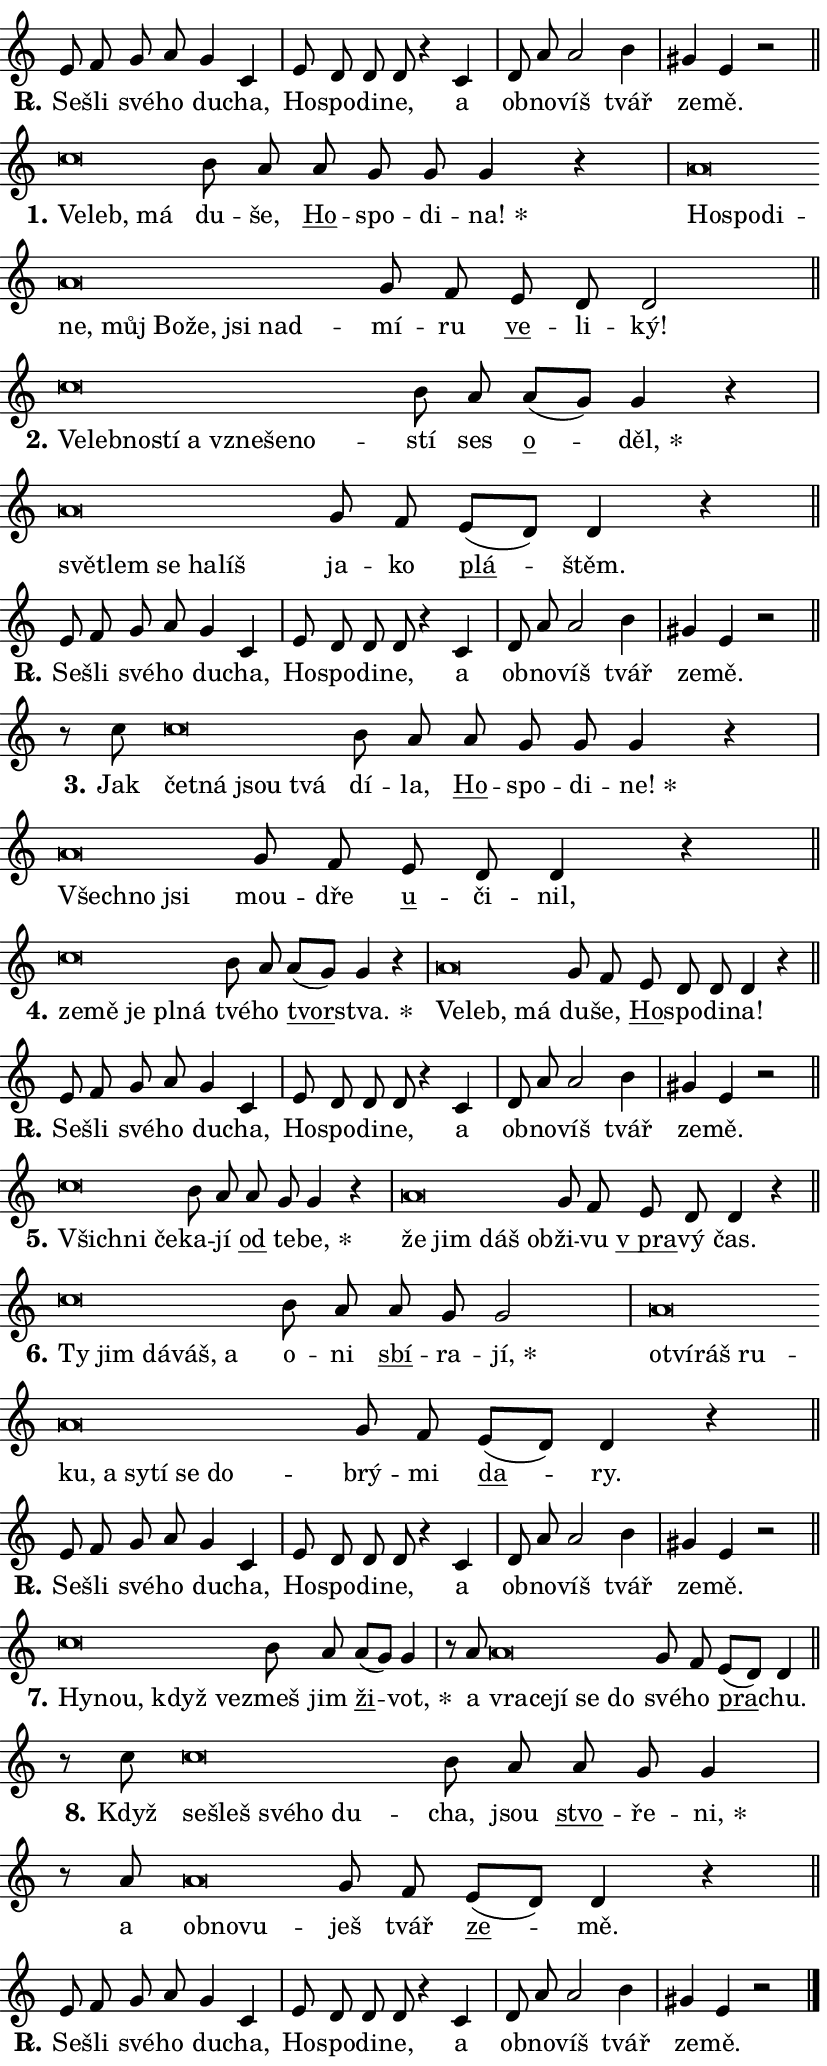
\version "2.24.0"
\header { tagline = "" }
\paper {
  indent = 0\cm
  top-margin = 0\cm
  right-margin = 0.13\cm % to fit lyric hyphens
  bottom-margin = 0\cm
  left-margin = 0\cm
  paper-width = 14\cm
  page-breaking = #ly:one-page-breaking
  system-system-spacing.basic-distance = #11
  score-system-spacing.basic-distance = #11
  ragged-last = ##f
}


%% Author: Thomas Morley
%% https://lists.gnu.org/archive/html/lilypond-user/2020-05/msg00002.html
#(define (line-position grob)
"Returns position of @var[grob} in current system:
   @code{'start}, if at first time-step
   @code{'end}, if at last time-step
   @code{'middle} otherwise
"
  (let* ((col (ly:item-get-column grob))
         (ln (ly:grob-object col 'left-neighbor))
         (rn (ly:grob-object col 'right-neighbor))
         (col-to-check-left (if (ly:grob? ln) ln col))
         (col-to-check-right (if (ly:grob? rn) rn col))
         (break-dir-left
           (and
             (ly:grob-property col-to-check-left 'non-musical #f)
             (ly:item-break-dir col-to-check-left)))
         (break-dir-right
           (and
             (ly:grob-property col-to-check-right 'non-musical #f)
             (ly:item-break-dir col-to-check-right))))
        (cond ((eqv? 1 break-dir-left) 'start)
              ((eqv? -1 break-dir-right) 'end)
              (else 'middle))))

#(define (tranparent-at-line-position vctor)
  (lambda (grob)
  "Relying on @code{line-position} select the relevant enry from @var{vctor}.
Used to determine transparency,"
    (case (line-position grob)
      ((end) (not (vector-ref vctor 0)))
      ((middle) (not (vector-ref vctor 1)))
      ((start) (not (vector-ref vctor 2))))))

noteHeadBreakVisibility =
#(define-music-function (break-visibility)(vector?)
"Makes @code{NoteHead}s transparent relying on @var{break-visibility}"
#{
  \override NoteHead.transparent =
    #(tranparent-at-line-position break-visibility)
#})

#(define delete-ledgers-for-transparent-note-heads
  (lambda (grob)
    "Reads whether a @code{NoteHead} is transparent.
If so this @code{NoteHead} is removed from @code{'note-heads} from
@var{grob}, which is supposed to be @code{LedgerLineSpanner}.
As a result ledgers are not printed for this @code{NoteHead}"
    (let* ((nhds-array (ly:grob-object grob 'note-heads))
           (nhds-list
             (if (ly:grob-array? nhds-array)
                 (ly:grob-array->list nhds-array)
                 '()))
           ;; Relies on the transparent-property being done before
           ;; Staff.LedgerLineSpanner.after-line-breaking is executed.
           ;; This is fragile ...
           (to-keep
             (remove
               (lambda (nhd)
                 (ly:grob-property nhd 'transparent #f))
               nhds-list)))
      ;; TODO find a better method to iterate over grob-arrays, similiar
      ;; to filter/remove etc for lists
      ;; For now rebuilt from scratch
      (set! (ly:grob-object grob 'note-heads)  '())
      (for-each
        (lambda (nhd)
          (ly:pointer-group-interface::add-grob grob 'note-heads nhd))
        to-keep))))

squashNotes = {
  \override NoteHead.X-extent = #'(-0.2 . 0.2)
  \override NoteHead.Y-extent = #'(-0.75 . 0)
  \override NoteHead.stencil =
    #(lambda (grob)
       (let ((pos (ly:grob-property grob 'staff-position)))
         (begin
           (if (< pos -7) (display "ERROR: Lower brevis then expected\n") (display ""))
           (if (<= pos -6) ly:text-interface::print ly:note-head::print))))
}
unSquashNotes = {
  \revert NoteHead.X-extent
  \revert NoteHead.Y-extent
  \revert NoteHead.stencil
}

hideNotes = \noteHeadBreakVisibility #begin-of-line-visible
unHideNotes = \noteHeadBreakVisibility #all-visible

% work-around for resetting accidentals
% https://lilypond.org/doc/v2.23/Documentation/notation/displaying-rhythms#unmetered-music
cadenzaMeasure = {
  \cadenzaOff
  \partial 1024 s1024
  \cadenzaOn
}

#(define-markup-command (accent layout props text) (markup?)
  "Underline accented syllable"
  (interpret-markup layout props
    #{\markup \override #'(offset . 4.3) \underline { #text }#}))

responsum = \markup \concat {
  "R" \hspace #-1.05 \path #0.1 #'((moveto 0 0.07) (lineto 0.9 0.8)) \hspace #0.05 "."
}

spaceSize = #0.6828661417322834 % exact space size for TeX Gyre Schola

\layout {
  \context {
    \Staff
    \remove "Time_signature_engraver"
    \override LedgerLineSpanner.after-line-breaking = #delete-ledgers-for-transparent-note-heads
  }
  \context {
    \Lyrics {
      \override LyricSpace.minimum-distance = \spaceSize
      \override LyricText.font-name = #"TeX Gyre Schola"
      \override LyricText.font-size = 1
      \override StanzaNumber.font-name = #"TeX Gyre Schola Bold"
      \override StanzaNumber.font-size = 1
    }
  }
  \context {
    \Score 
    \override NoteHead.text =
      #(lambda (grob) 
        (let ((pos (ly:grob-property grob 'staff-position)))
          #{\markup {
            \combine
              \halign #-0.55 \raise #(if (= pos -6) 0 0.5) \override #'(thickness . 2) \draw-line #'(3.2 . 0)
              \musicglyph "noteheads.sM1"
          }#}))
  }
}

% magnetic-lyrics.ily
%
%   written by
%     Jean Abou Samra <jean@abou-samra.fr>
%     Werner Lemberg <wl@gnu.org>
%
%   adapted by
%     Jiri Hon <jiri.hon@gmail.com>
%
% Version 2022-Apr-15

% https://www.mail-archive.com/lilypond-user@gnu.org/msg149350.html

#(define (Left_hyphen_pointer_engraver context)
   "Collect syllable-hyphen-syllable occurrences in lyrics and store
them in properties.  This engraver only looks to the left.  For
example, if the lyrics input is @code{foo -- bar}, it does the
following.

@itemize @bullet
@item
Set the @code{text} property of the @code{LyricHyphen} grob between
@q{foo} and @q{bar} to @code{foo}.

@item
Set the @code{left-hyphen} property of the @code{LyricText} grob with
text @q{foo} to the @code{LyricHyphen} grob between @q{foo} and
@q{bar}.
@end itemize

Use this auxiliary engraver in combination with the
@code{lyric-@/text::@/apply-@/magnetic-@/offset!} hook."
   (let ((hyphen #f)
         (text #f))
     (make-engraver
      (acknowledgers
       ((lyric-syllable-interface engraver grob source-engraver)
        (set! text grob)))
      (end-acknowledgers
       ((lyric-hyphen-interface engraver grob source-engraver)
        ;(when (not (grob::has-interface grob 'lyric-space-interface))
          (set! hyphen grob)));)
      ((stop-translation-timestep engraver)
       (when (and text hyphen)
         (ly:grob-set-object! text 'left-hyphen hyphen))
       (set! text #f)
       (set! hyphen #f)))))

#(define (lyric-text::apply-magnetic-offset! grob)
   "If the space between two syllables is less than the value in
property @code{LyricText@/.details@/.squash-threshold}, move the right
syllable to the left so that it gets concatenated with the left
syllable.

Use this function as a hook for
@code{LyricText@/.after-@/line-@/breaking} if the
@code{Left_@/hyphen_@/pointer_@/engraver} is active."
   (let ((hyphen (ly:grob-object grob 'left-hyphen #f)))
     (when hyphen
       (let ((left-text (ly:spanner-bound hyphen LEFT)))
         (when (grob::has-interface left-text 'lyric-syllable-interface)
           (let* ((common (ly:grob-common-refpoint grob left-text X))
                  (this-x-ext (ly:grob-extent grob common X))
                  (left-x-ext
                   (begin
                     ;; Trigger magnetism for left-text.
                     (ly:grob-property left-text 'after-line-breaking)
                     (ly:grob-extent left-text common X)))
                  ;; `delta` is the gap width between two syllables.
                  (delta (- (interval-start this-x-ext)
                            (interval-end left-x-ext)))
                  (details (ly:grob-property grob 'details))
                  (threshold (assoc-get 'squash-threshold details 0.2)))
             (when (< delta threshold)
               (let* (;; We have to manipulate the input text so that
                      ;; ligatures crossing syllable boundaries are not
                      ;; disabled.  For languages based on the Latin
                      ;; script this is essentially a beautification.
                      ;; However, for non-Western scripts it can be a
                      ;; necessity.
                      (lt (ly:grob-property left-text 'text))
                      (rt (ly:grob-property grob 'text))
                      (is-space (grob::has-interface hyphen 'lyric-space-interface))
                      (space (if is-space " " ""))
                      (extra-delta (if is-space spaceSize 0))
                      ;; Append new syllable.
                      (ltrt-space (if (and (string? lt) (string? rt))
                                (string-append lt space rt)
                                (make-concat-markup (list lt space rt))))
                      ;; Right-align `ltrt` to the right side.
                      (ltrt-space-markup (grob-interpret-markup
                               grob
                               (make-translate-markup
                                (cons (interval-length this-x-ext) 0)
                                (make-right-align-markup ltrt-space)))))
                 (begin
                   ;; Don't print `left-text`.
                   (ly:grob-set-property! left-text 'stencil #f)
                   ;; Set text and stencil (which holds all collected
                   ;; syllables so far) and shift it to the left.
                   (ly:grob-set-property! grob 'text ltrt-space)
                   (ly:grob-set-property! grob 'stencil ltrt-space-markup)
                   (ly:grob-translate-axis! grob (- (- delta extra-delta)) X))))))))))


#(define (lyric-hyphen::displace-bounds-first grob)
   ;; Make very sure this callback isn't triggered too early.
   (let ((left (ly:spanner-bound grob LEFT))
         (right (ly:spanner-bound grob RIGHT)))
     (ly:grob-property left 'after-line-breaking)
     (ly:grob-property right 'after-line-breaking)
     (ly:lyric-hyphen::print grob)))

squashThreshold = #0.4

\layout {
  \context {
    \Lyrics
    \consists #Left_hyphen_pointer_engraver
    \override LyricText.after-line-breaking =
      #lyric-text::apply-magnetic-offset!
    \override LyricHyphen.stencil = #lyric-hyphen::displace-bounds-first
    \override LyricText.details.squash-threshold = \squashThreshold
    \override LyricHyphen.minimum-distance = 0
    \override LyricHyphen.minimum-length = \squashThreshold
  }
}

squashText = \override LyricText.details.squash-threshold = 9999
unSquashText = \override LyricText.details.squash-threshold = \squashThreshold

leftText = \override LyricText.self-alignment-X = #LEFT
unLeftText = \revert LyricText.self-alignment-X

starOffset = #(lambda (grob) 
                (let ((x_offset (ly:self-alignment-interface::aligned-on-x-parent grob)))
                  (if (= x_offset 0) 0 (+ x_offset 1.2))))

star = #(define-music-function (syllable)(string?)
"Append star separator at the end of a syllable"
#{
  \once \override LyricText.X-offset = #starOffset
  \lyricmode { \markup {
    #syllable
    \override #'((font-name . "TeX Gyre Schola Bold")) \hspace #0.2 \lower #0.65 \larger "*"
  } }
#})

starAccent = #(define-music-function (syllable)(string?)
"Append star separator at the end of a syllable and make accent"
#{
  \once \override LyricText.X-offset = #starOffset
  \lyricmode { \markup {
    \accent #syllable
    \override #'((font-name . "TeX Gyre Schola Bold")) \hspace #0.2 \lower #0.65 \larger "*"
  } }
#})

breath = #(define-music-function (syllable)(string?)
"Append breathing indicator at the end of a syllable"
#{
  \lyricmode { \markup { #syllable "+" } }
#})

optionalBreath = #(define-music-function (syllable)(string?)
"Append optional breathing indicator at the end of a syllable"
#{
  \lyricmode { \markup { #syllable "(+)" } }
#})


\score {
    <<
        \new Voice = "melody" { \cadenzaOn \key c \major \relative { e'8 f g a g4 c, \cadenzaMeasure \bar "|" e8 d d d r4 c \cadenzaMeasure \bar "|" d8 a' a2 b4 \cadenzaMeasure \bar "|" gis e r2 \cadenzaMeasure \bar "||" \break } }
        \new Lyrics \lyricsto "melody" { \lyricmode { \set stanza = \responsum
Se -- šli své -- ho du -- cha, Ho -- spo -- di -- ne, a ob -- no -- víš tvář ze -- mě. } }
    >>
    \layout {}
}

\score {
    <<
        \new Voice = "melody" { \cadenzaOn \key c \major \relative { \squashNotes c''\breve*1/16 \hideNotes \breve*1/16 \breve*1/16 \bar "" \unHideNotes \unSquashNotes b8 a \bar "" a g g g4 r \cadenzaMeasure \bar "|" \squashNotes a\breve*1/16 \hideNotes \breve*1/16 \bar "" \breve*1/16 \bar "" \breve*1/16 \bar "" \breve*1/16 \bar "" \breve*1/16 \bar "" \breve*1/16 \bar "" \breve*1/16 \breve*1/16 \bar "" \unHideNotes \unSquashNotes g8 f \bar "" e d d2 \cadenzaMeasure \bar "||" \break } }
        \new Lyrics \lyricsto "melody" { \lyricmode { \set stanza = "1."
\leftText Ve -- \squashText leb, má \unLeftText \unSquashText du -- še, \markup \accent Ho -- spo -- di -- \star na! \leftText Ho -- \squashText spo -- di -- ne, můj Bo -- že, jsi nad -- \unLeftText \unSquashText mí -- ru \markup \accent ve -- li -- ký! } }
    >>
    \layout {}
}

\score {
    <<
        \new Voice = "melody" { \cadenzaOn \key c \major \relative { \squashNotes c''\breve*1/16 \hideNotes \breve*1/16 \bar "" \breve*1/16 \bar "" \breve*1/16 \bar "" \breve*1/16 \bar "" \breve*1/16 \bar "" \breve*1/16 \breve*1/16 \bar "" \unHideNotes \unSquashNotes b8 a \bar "" a[( g)] g4 r \cadenzaMeasure \bar "|" \squashNotes a\breve*1/16 \hideNotes \breve*1/16 \bar "" \breve*1/16 \bar "" \breve*1/16 \breve*1/16 \bar "" \unHideNotes \unSquashNotes g8 f \bar "" e[( d)] d4 r \cadenzaMeasure \bar "||" \break } }
        \new Lyrics \lyricsto "melody" { \lyricmode { \set stanza = "2."
\leftText Ve -- \squashText leb -- no -- stí a vzne -- še -- no -- \unLeftText \unSquashText stí ses \markup \accent o -- \star děl, \leftText svě -- \squashText tlem se ha -- líš \unLeftText \unSquashText ja -- ko \markup \accent plá -- štěm. } }
    >>
    \layout {}
}

\score {
    <<
        \new Voice = "melody" { \cadenzaOn \key c \major \relative { e'8 f g a g4 c, \cadenzaMeasure \bar "|" e8 d d d r4 c \cadenzaMeasure \bar "|" d8 a' a2 b4 \cadenzaMeasure \bar "|" gis e r2 \cadenzaMeasure \bar "||" \break } }
        \new Lyrics \lyricsto "melody" { \lyricmode { \set stanza = \responsum
Se -- šli své -- ho du -- cha, Ho -- spo -- di -- ne, a ob -- no -- víš tvář ze -- mě. } }
    >>
    \layout {}
}

\score {
    <<
        \new Voice = "melody" { \cadenzaOn \key c \major \relative { r8 c''8 \squashNotes c\breve*1/16 \hideNotes \breve*1/16 \bar "" \breve*1/16 \breve*1/16 \bar "" \unHideNotes \unSquashNotes b8 a \bar "" a g g g4 r \cadenzaMeasure \bar "|" \squashNotes a\breve*1/16 \hideNotes \breve*1/16 \breve*1/16 \bar "" \unHideNotes \unSquashNotes g8 f \bar "" e d d4 r \cadenzaMeasure \bar "||" \break } }
        \new Lyrics \lyricsto "melody" { \lyricmode { \set stanza = "3."
Jak \leftText čet -- \squashText ná jsou tvá \unLeftText \unSquashText dí -- la, \markup \accent Ho -- spo -- di -- \star ne! \leftText Všech -- \squashText no jsi \unLeftText \unSquashText mou -- dře \markup \accent u -- či -- nil, } }
    >>
    \layout {}
}

\score {
    <<
        \new Voice = "melody" { \cadenzaOn \key c \major \relative { \squashNotes c''\breve*1/16 \hideNotes \breve*1/16 \bar "" \breve*1/16 \bar "" \breve*1/16 \breve*1/16 \bar "" \unHideNotes \unSquashNotes b8 a \bar "" a[( g)] g4 r \cadenzaMeasure \bar "|" \squashNotes a\breve*1/16 \hideNotes \breve*1/16 \breve*1/16 \bar "" \unHideNotes \unSquashNotes g8 f \bar "" e d d d4 r \cadenzaMeasure \bar "||" \break } }
        \new Lyrics \lyricsto "melody" { \lyricmode { \set stanza = "4."
\leftText ze -- \squashText mě je pl -- ná \unLeftText \unSquashText tvé -- ho \markup \accent tvor -- \star stva. \leftText Ve -- \squashText leb, má \unLeftText \unSquashText du -- še, \markup \accent Ho -- spo -- di -- na! } }
    >>
    \layout {}
}

\score {
    <<
        \new Voice = "melody" { \cadenzaOn \key c \major \relative { e'8 f g a g4 c, \cadenzaMeasure \bar "|" e8 d d d r4 c \cadenzaMeasure \bar "|" d8 a' a2 b4 \cadenzaMeasure \bar "|" gis e r2 \cadenzaMeasure \bar "||" \break } }
        \new Lyrics \lyricsto "melody" { \lyricmode { \set stanza = \responsum
Se -- šli své -- ho du -- cha, Ho -- spo -- di -- ne, a ob -- no -- víš tvář ze -- mě. } }
    >>
    \layout {}
}

\score {
    <<
        \new Voice = "melody" { \cadenzaOn \key c \major \relative { \squashNotes c''\breve*1/16 \hideNotes \breve*1/16 \breve*1/16 \bar "" \unHideNotes \unSquashNotes b8 a \bar "" a g g4 r \cadenzaMeasure \bar "|" \squashNotes a\breve*1/16 \hideNotes \breve*1/16 \bar "" \breve*1/16 \breve*1/16 \bar "" \unHideNotes \unSquashNotes g8 f \bar "" e d d4 r \cadenzaMeasure \bar "||" \break } }
        \new Lyrics \lyricsto "melody" { \lyricmode { \set stanza = "5."
\leftText Všich -- \squashText ni če -- \unLeftText \unSquashText ka -- jí \markup \accent od te -- \star be, \leftText že \squashText jim dáš ob -- \unLeftText \unSquashText ži -- vu \markup \accent "v pra" -- vý čas. } }
    >>
    \layout {}
}

\score {
    <<
        \new Voice = "melody" { \cadenzaOn \key c \major \relative { \squashNotes c''\breve*1/16 \hideNotes \breve*1/16 \bar "" \breve*1/16 \bar "" \breve*1/16 \breve*1/16 \bar "" \unHideNotes \unSquashNotes b8 a \bar "" a g g2 \cadenzaMeasure \bar "|" \squashNotes a\breve*1/16 \hideNotes \breve*1/16 \bar "" \breve*1/16 \bar "" \breve*1/16 \bar "" \breve*1/16 \bar "" \breve*1/16 \bar "" \breve*1/16 \bar "" \breve*1/16 \bar "" \breve*1/16 \breve*1/16 \bar "" \unHideNotes \unSquashNotes g8 f \bar "" e[( d)] d4 r \cadenzaMeasure \bar "||" \break } }
        \new Lyrics \lyricsto "melody" { \lyricmode { \set stanza = "6."
\leftText Ty \squashText jim dá -- váš, a \unLeftText \unSquashText o -- ni \markup \accent sbí -- ra -- \star jí, \leftText o -- \squashText tví -- ráš ru -- ku, a sy -- tí se do -- \unLeftText \unSquashText brý -- mi \markup \accent da -- ry. } }
    >>
    \layout {}
}

\score {
    <<
        \new Voice = "melody" { \cadenzaOn \key c \major \relative { e'8 f g a g4 c, \cadenzaMeasure \bar "|" e8 d d d r4 c \cadenzaMeasure \bar "|" d8 a' a2 b4 \cadenzaMeasure \bar "|" gis e r2 \cadenzaMeasure \bar "||" \break } }
        \new Lyrics \lyricsto "melody" { \lyricmode { \set stanza = \responsum
Se -- šli své -- ho du -- cha, Ho -- spo -- di -- ne, a ob -- no -- víš tvář ze -- mě. } }
    >>
    \layout {}
}

\score {
    <<
        \new Voice = "melody" { \cadenzaOn \key c \major \relative { \squashNotes c''\breve*1/16 \hideNotes \breve*1/16 \bar "" \breve*1/16 \breve*1/16 \bar "" \unHideNotes \unSquashNotes b8 a \bar "" a[( g)] g4 \cadenzaMeasure \bar "|" r8 a8 \squashNotes a\breve*1/16 \hideNotes \breve*1/16 \bar "" \breve*1/16 \bar "" \breve*1/16 \breve*1/16 \bar "" \unHideNotes \unSquashNotes g8 f \bar "" e[( d)] d4 \cadenzaMeasure \bar "||" \break } }
        \new Lyrics \lyricsto "melody" { \lyricmode { \set stanza = "7."
\leftText Hy -- \squashText nou, když ve -- \unLeftText \unSquashText zmeš jim \markup \accent ži -- \star vot, a \leftText vra -- \squashText ce -- jí se do \unLeftText \unSquashText své -- ho \markup \accent pra -- chu. } }
    >>
    \layout {}
}

\score {
    <<
        \new Voice = "melody" { \cadenzaOn \key c \major \relative { r8 c''8 \squashNotes c\breve*1/16 \hideNotes \breve*1/16 \bar "" \breve*1/16 \bar "" \breve*1/16 \breve*1/16 \bar "" \unHideNotes \unSquashNotes b8 a \bar "" a g g4 \cadenzaMeasure \bar "|" r8 a8 \squashNotes a\breve*1/16 \hideNotes \breve*1/16 \breve*1/16 \bar "" \unHideNotes \unSquashNotes g8 f \bar "" e[( d)] d4 r \cadenzaMeasure \bar "||" \break } }
        \new Lyrics \lyricsto "melody" { \lyricmode { \set stanza = "8."
Když \leftText se -- \squashText šleš své -- ho du -- \unLeftText \unSquashText cha, jsou \markup \accent stvo -- ře -- \star ni, a \leftText ob -- \squashText no -- vu -- \unLeftText \unSquashText ješ tvář \markup \accent ze -- mě. } }
    >>
    \layout {}
}

\score {
    <<
        \new Voice = "melody" { \cadenzaOn \key c \major \relative { e'8 f g a g4 c, \cadenzaMeasure \bar "|" e8 d d d r4 c \cadenzaMeasure \bar "|" d8 a' a2 b4 \cadenzaMeasure \bar "|" gis e r2 \cadenzaMeasure \bar "||" \break } \bar "|." }
        \new Lyrics \lyricsto "melody" { \lyricmode { \set stanza = \responsum
Se -- šli své -- ho du -- cha, Ho -- spo -- di -- ne, a ob -- no -- víš tvář ze -- mě. } }
    >>
    \layout {}
}
